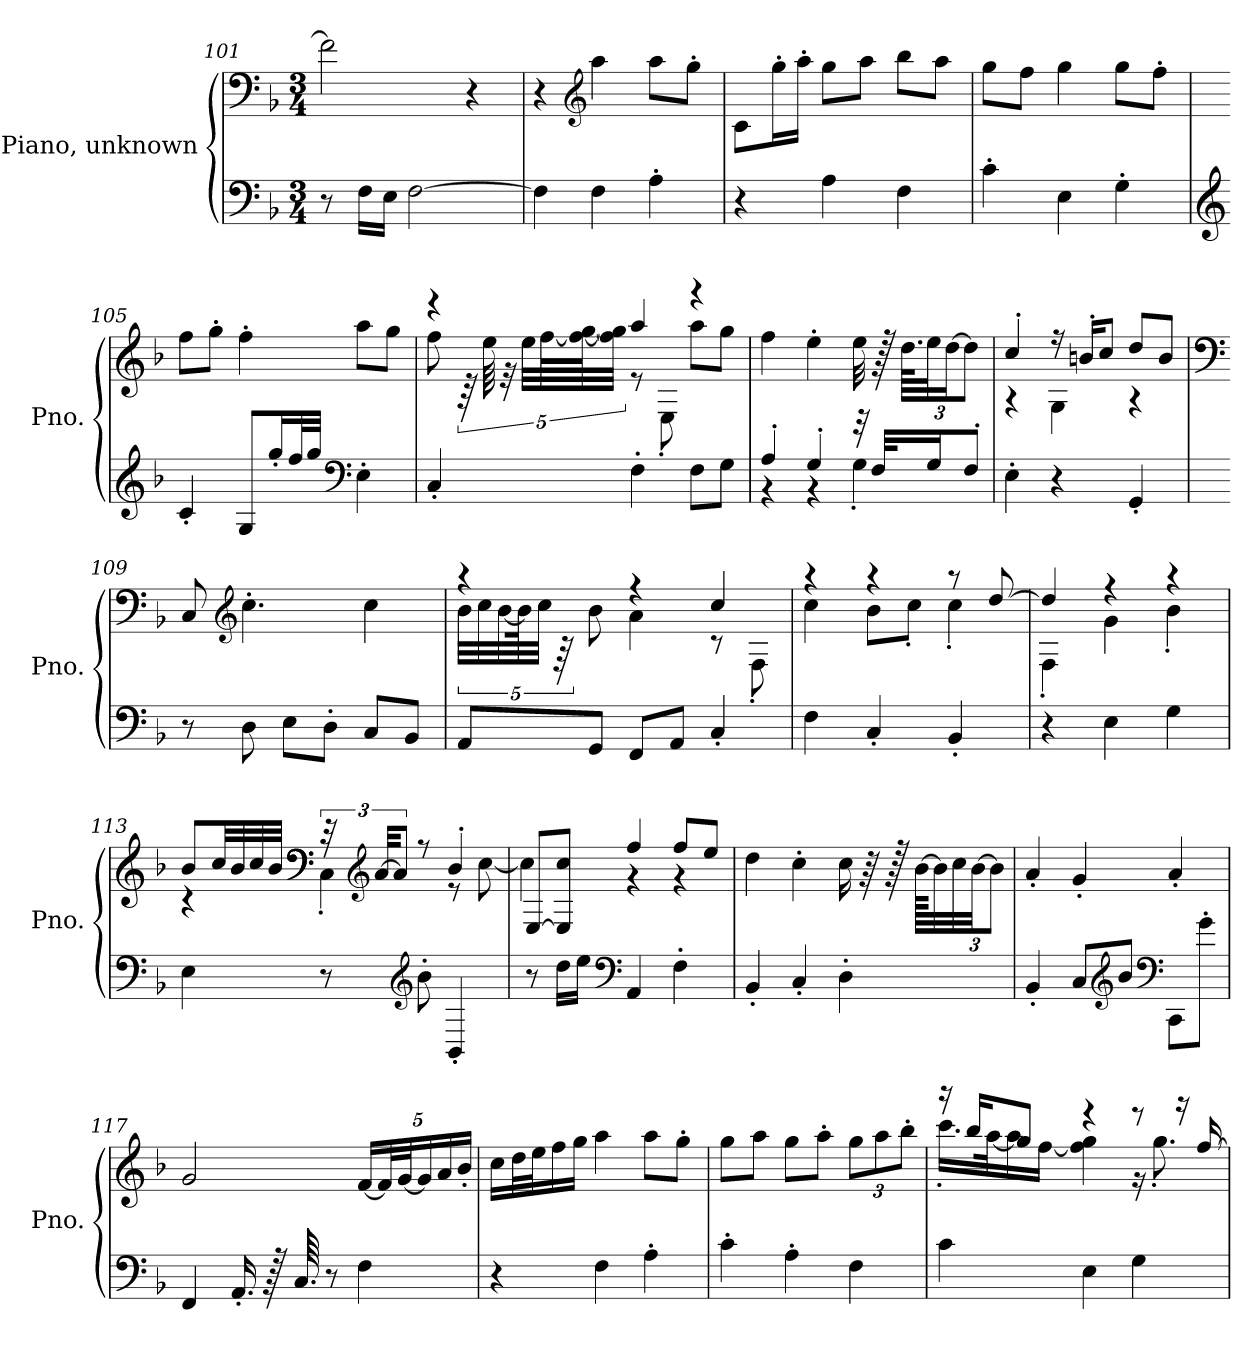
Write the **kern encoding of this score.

**kern	**kern
*part1	*part1
*staff2	*staff1
*I"Piano, unknown	*
*I'Pno.	*
*clefF4	*clefF4
*k[b-]	*k[b-]
*M3/4	*M3/4
=101	=101
8r	2f\]
16F\LL	.
16E\JJ	.
[2F\	.
.	4r
=102	=102
4F\]	4r
*	*clefG2
4F\	4aa\
4A'\	8aa\L
.	8gg'\J
=103	=103
4r	8c\L
.	16gg'\L
.	16aa'\JJ
4A\	8gg\L
.	8aa\J
4F\	8bb-\L
.	8aa\J
=104	=104
4c'\	8gg\L
.	8ff\J
4E\	4gg\
4G'\	8gg\L
.	8ff'\J
!!LO:LB:g=z
=105	=105
*clefG2	*
4c'/	8ff\L
.	8gg'\J
8G/L	4ff'\
16gg'/L	.
32ff/L	.
32gg/JJJ	.
*clefF4	*
4E'\	8aa\L
.	8gg\J
=106	=106
*	*^
4C'/	4r	8ff\
.	.	80r
.	.	80ee\
.	.	40r
.	.	40ee\LLL
.	.	[80ff\L
.	.	80ff\_ [80gg\J
.	.	40ff\] 40gg\]JJJ
4F'\	4aa/	8r
.	.	8E'\
8F\L	4r	8aa\L
8G\J	.	8gg\J
*	*v	*v
=107	=107
*^	*
4A'/	4r	4ff\
4G'/	4r	4ee'\
32r	4G'\	32ee\
32F/KLL	.	128r
.	.	64.dd\KLLL
*	*	*Xbrackettup
16G/J	.	48ee\J
.	.	[24dd\J
8F'/J	.	8dd\J]
*v	*v	*
=108	=108
*	*^
4E'\	4cc'/	4r
4r	16r	4G\
.	16bn'/KL	.
.	8cc/J	.
4GG'/	8dd/L	4r
.	8b/J	.
*	*v	*v
!!LO:LB:g=z
=109	=109
*	*clefF4
8r	8C/
*	*clefG2
8D\	4.cc'\
8E\L	.
8D'\J	.
8C/L	4cc\
8BB-/J	.
=110	=110
*	*^
*	*	*brackettup
8AA/L	4r	40b-\LLL
.	.	40cc\
.	.	[40b-\
.	.	80b-\K]
.	.	40cc\JJJ
.	.	80r
8GG/J	.	8b-\
8FF/L	4r	4a\
8AA/J	.	.
4C'/	4cc/	8r
.	.	8F'\
=111	=111	=111
4F\	4r	4cc\
4C'/	4r	8b-\L
.	.	8cc'\J
4BB-'/	8r	4cc'\
.	[8dd/	.
=112	=112	=112
4r	4dd/]	4F'\
4E\	4r	4g\
4G\	4r	4b-'\
!!LO:LB:g=z	!!
=113	=113	=113
4E\	8b-/L	4r
.	32cc/LL	.
.	32b-/	.
.	32cc/	.
.	32b-/JJJ	.
*	*clefF4	*
8r	48r	4C'\
*	*clefG2	*
.	[48a/KKL	.
.	12a/J]	.
*clefG2	*	*
8b-'\	8r	.
4BB-'/	4b-'/	8r
.	.	[8cc\
=114	=114	=114
8r	[8E/L	4cc\]
16dd\LL	8E/] 8cc/J	.
16ee\JJ	.	.
*clefF4	*	*
4AA/	4ff/	4r
4F'\	8ff/L	4r
.	8ee/J	.
*	*v	*v
=115	=115
4BB-'/	4dd\
4C'/	4cc'\
4D'\	16cc\
.	64r
.	128r
.	[128b-\KKLLL
.	32b-\]
*	*Xbrackettup
.	48cc\
.	[48b-\JJ
.	12b-\J]
=116	=116
4BB-'/	4a'/
8C/L	4g'/
*clefG2	*
8b-/J	.
*clefF4	*
8CC\L	4a'/
8g'\J	.
!!LO:PB:g=z
=117	=117
4FF/	2g/
16.AA'/	.
128r	.
64.C/	.
8r	.
4F\	[20f/LL
.	40f/L]
.	[40g/J
.	20g/]
.	20a/
.	20b-'/JJ
=118	=118
4r	16cc\LL
.	32dd\L
.	32ee\J
.	16ff\
.	16gg\JJ
4F\	4aa\
4A'\	8aa\L
.	8gg'\J
=119	=119
4c'\	8gg\L
.	8aa\J
4A'\	8gg\L
.	8aa'\J
4F\	12gg\L
.	12aa\
.	12bb-'\J
=120	=120
*	*^
4c\	16r	16.ccc'\LL
.	16bb-/KL	.
.	.	[32aa\K
.	8gg/J	16aa\]
.	.	[16ff\JJ
4E\	4r	4ff\] 4gg\
4G\	8r	16r
.	.	8.gg'\
.	16r	.
.	[16ff/	.
*	*v	*v
=	=
*-	*-
